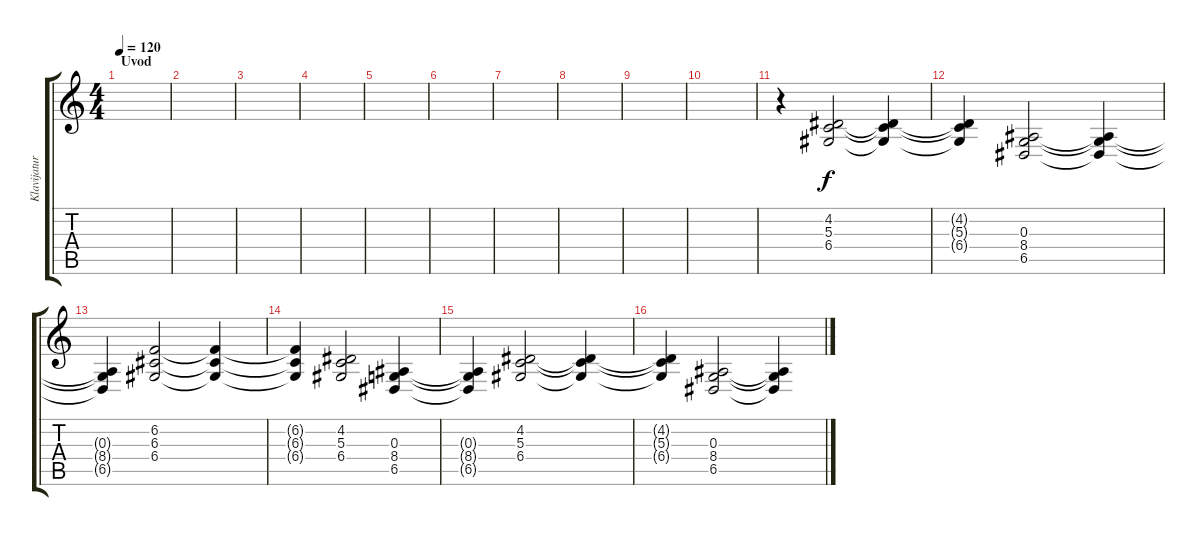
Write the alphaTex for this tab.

\track ("Klavijature 1" "Klavijatur") {instrument pad2warm}
\staff {score tabs}
\tuning (E4 B3 G3 D3 A2 E2) {hide}
\ts (4 4)
\section ("" "Uvod")
\tempo 120
\clef g2
\ks c
|
|
|
|
|
|
|
|
|
|
r.4 (4.2 5.3 6.4).2 (4.2{t} 5.3{t} 6.4{t}).4 |
(4.2{t} 5.3{t} 6.4{t}).4 (0.3 8.4 6.5).2 (0.3{t} 8.4{t} 6.5{t}).4 |
(0.3{t} 8.4{t} 6.5{t}).4 (6.2 6.3 6.4).2 (6.2{t} 6.3{t} 6.4{t}).4 |
(6.2{t} 6.3{t} 6.4{t}).4 (4.2 5.3 6.4).2 (0.3 8.4 6.5).4 |
(0.3{t} 8.4{t} 6.5{t}).4 (4.2 5.3 6.4).2 (4.2{t} 5.3{t} 6.4{t}).4 |
(4.2{t} 5.3{t} 6.4{t}).4 (0.3 8.4 6.5).2 (0.3{t} 8.4{t} 6.5{t}).4
